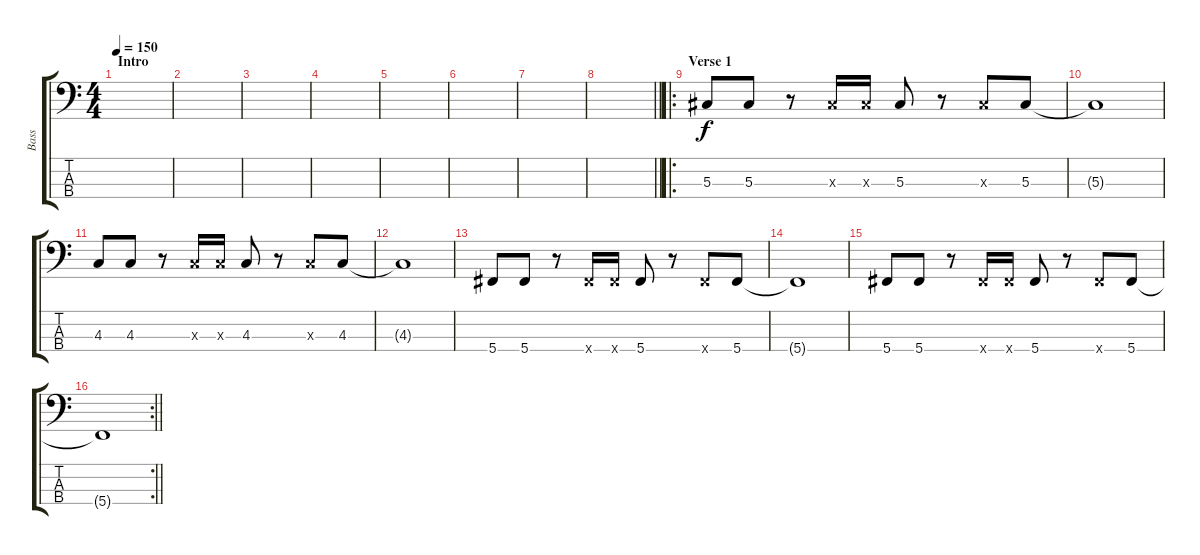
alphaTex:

\track ("Bass" "Bass") {instrument electricbassfinger}
\staff {score tabs}
\tuning (Gb2 Db2 Ab1 Db1) {hide}
\ts (4 4)
\section ("" "Intro")
\tempo 150
\clef f4
\ks c
|
|
|
|
|
|
|
\barLineRight lightlight
|
\ro
\section ("" "Verse 1")
5.3.8 5.3.8 r.8 5.3{x}.16 5.3{x}.16 5.3.8 r.8 5.3{x}.8 5.3.8 |
5.3{t}.1 |
4.3.8 4.3.8 r.8 4.3{x}.16 4.3{x}.16 4.3.8 r.8 4.3{x}.8 4.3.8 |
4.3{t}.1 |
5.4.8 5.4.8 r.8 5.4{x}.16 5.4{x}.16 5.4.8 r.8 5.4{x}.8 5.4.8 |
5.4{t}.1 |
5.4.8 5.4.8 r.8 5.4{x}.16 5.4{x}.16 5.4.8 r.8 5.4{x}.8 5.4.8 |
\rc 2
\barLineRight lightlight
5.4{t}.1
